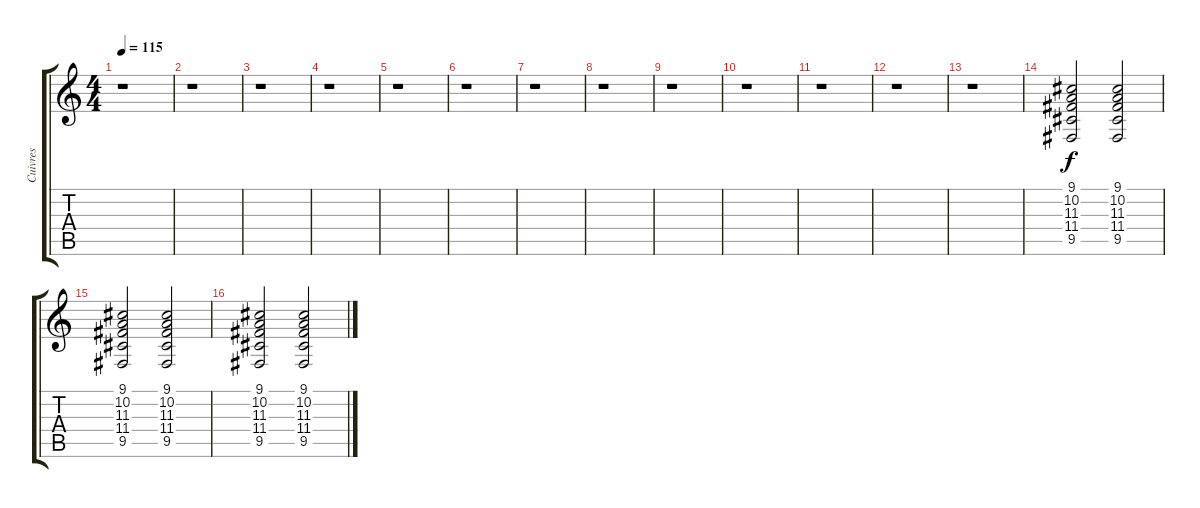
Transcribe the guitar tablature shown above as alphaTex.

\track ("Cuivres" "Cuivres") {instrument brasssection}
\staff {score tabs}
\tuning (E4 B3 G3 D3 A2 E2) {hide}
\ts (4 4)
\tempo 115
\clef g2
\ks c
r.1{dy f} |
\section ("" "")
r.1 |
r.1 |
r.1 |
r.1 |
r.1 |
r.1 |
r.1 |
r.1 |
r.1 |
r.1 |
r.1 |
r.1 |
(9.1 10.2 11.3 11.4 9.5).2 (9.1 10.2 11.3 11.4 9.5).2 |
(9.1 10.2 11.3 11.4 9.5).2 (9.1 10.2 11.3 11.4 9.5).2 |
(9.1 10.2 11.3 11.4 9.5).2 (9.1 10.2 11.3 11.4 9.5).2
